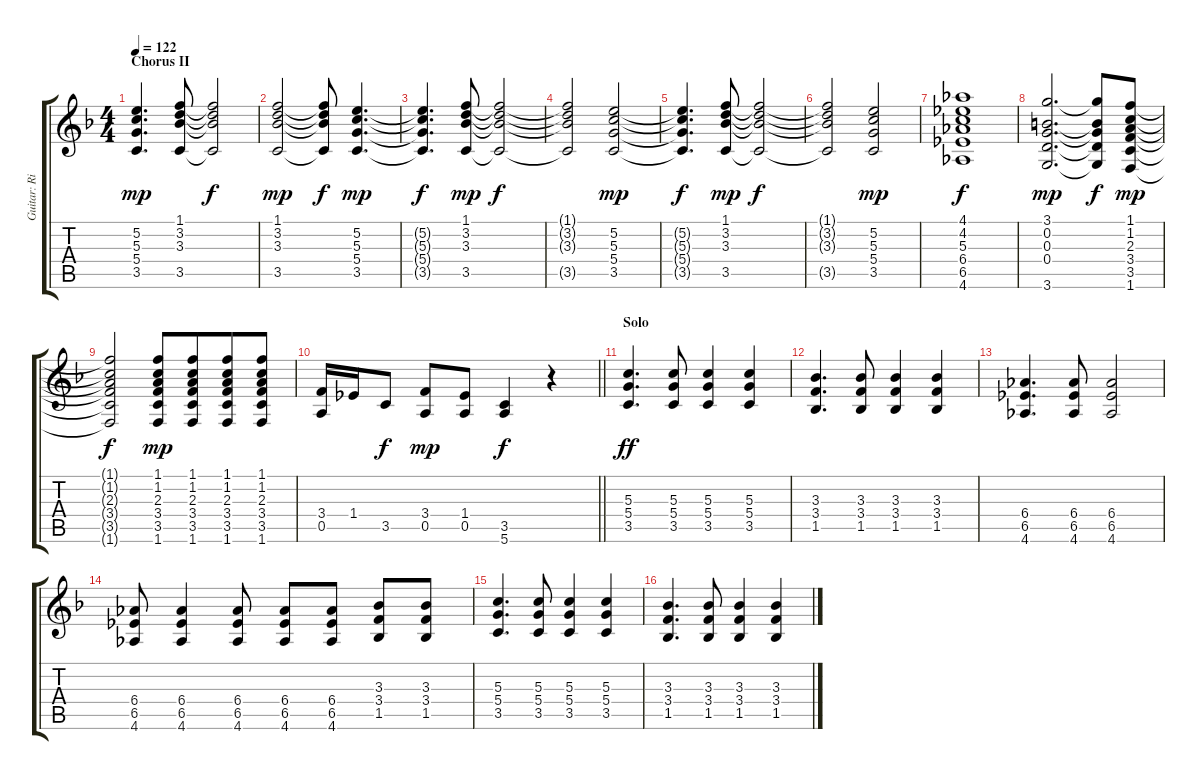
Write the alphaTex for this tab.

\track ("Guitar: Rik" "Guitar: Ri") {instrument distortionguitar}
\staff {score tabs}
\tuning (E4 B3 G3 D3 A2 E2) {hide}
\ts (4 4)
\section ("" "Chorus II")
\tempo 122
\clef g2
\ks f
(5.2 5.3 5.4 3.5).4{d dy mp} (1.1 3.2 3.3 3.5).8 (1.1{t} 3.2{t} 3.3{t} 3.5{t}).2{dy f} |
(1.1 3.2 3.3 3.5).2{dy mp} (1.1{t} 3.2{t} 3.3{t} 3.5{t}).8{dy f} (5.2 5.3 5.4 3.5).4{d dy mp} |
(5.2{t} 5.3{t} 5.4{t} 3.5{t}).4{d dy f} (1.1 3.2 3.3 3.5).8{dy mp} (1.1{t} 3.2{t} 3.3{t} 3.5{t}).2{dy f} |
(1.1{t} 3.2{t} 3.3{t} 3.5{t}).2 (5.2 5.3 5.4 3.5).2{dy mp} |
(5.2{t} 5.3{t} 5.4{t} 3.5{t}).4{d dy f} (1.1 3.2 3.3 3.5).8{dy mp} (1.1{t} 3.2{t} 3.3{t} 3.5{t}).2{dy f} |
(1.1{t} 3.2{t} 3.3{t} 3.5{t}).2 (5.2 5.3 5.4 3.5).2{dy mp} |
(4.1 4.2 5.3 6.4 6.5 4.6).1{dy f} |
(3.1 0.2 0.3 0.4 3.6).2{d dy mp} (3.1{t} 0.2{t} 0.3{t} 0.4{t} 3.6{t}).8{dy f} (1.1 1.2 2.3 3.4 3.5 1.6).8{dy mp} |
(1.1{t} 1.2{t} 2.3{t} 3.4{t} 3.5{t} 1.6{t}).2{dy f} (1.1 1.2 2.3 3.4 3.5 1.6).8{dy mp} (1.1 1.2 2.3 3.4 3.5 1.6).8{beam merge} (1.1 1.2 2.3 3.4 3.5 1.6).8 (1.1 1.2 2.3 3.4 3.5 1.6).8 |
\barLineRight lightlight
(3.4 0.5).16 1.4.16 3.5.8{dy f} (3.4 0.5).8{dy mp} (1.4 0.5).8 (3.5 5.6).4{dy f} r.4{volume 8 balance 8} |
\section ("" "Solo")
(5.3 5.4 3.5).4{d dy ff} (5.3 5.4 3.5).8 (5.3 5.4 3.5).4 (5.3 5.4 3.5).4 |
(3.3 3.4 1.5).4{d} (3.3 3.4 1.5).8 (3.3 3.4 1.5).4 (3.3 3.4 1.5).4 |
(6.4 6.5 4.6).4{d} (6.4 6.5 4.6).8 (6.4 6.5 4.6).2 |
(6.4 6.5 4.6).8 (6.4 6.5 4.6).4 (6.4 6.5 4.6).8 (6.4 6.5 4.6).8 (6.4 6.5 4.6).8 (3.3 3.4 1.5).8 (3.3 3.4 1.5).8 |
(5.3 5.4 3.5).4{d} (5.3 5.4 3.5).8 (5.3 5.4 3.5).4 (5.3 5.4 3.5).4 |
(3.3 3.4 1.5).4{d} (3.3 3.4 1.5).8 (3.3 3.4 1.5).4 (3.3 3.4 1.5).4
